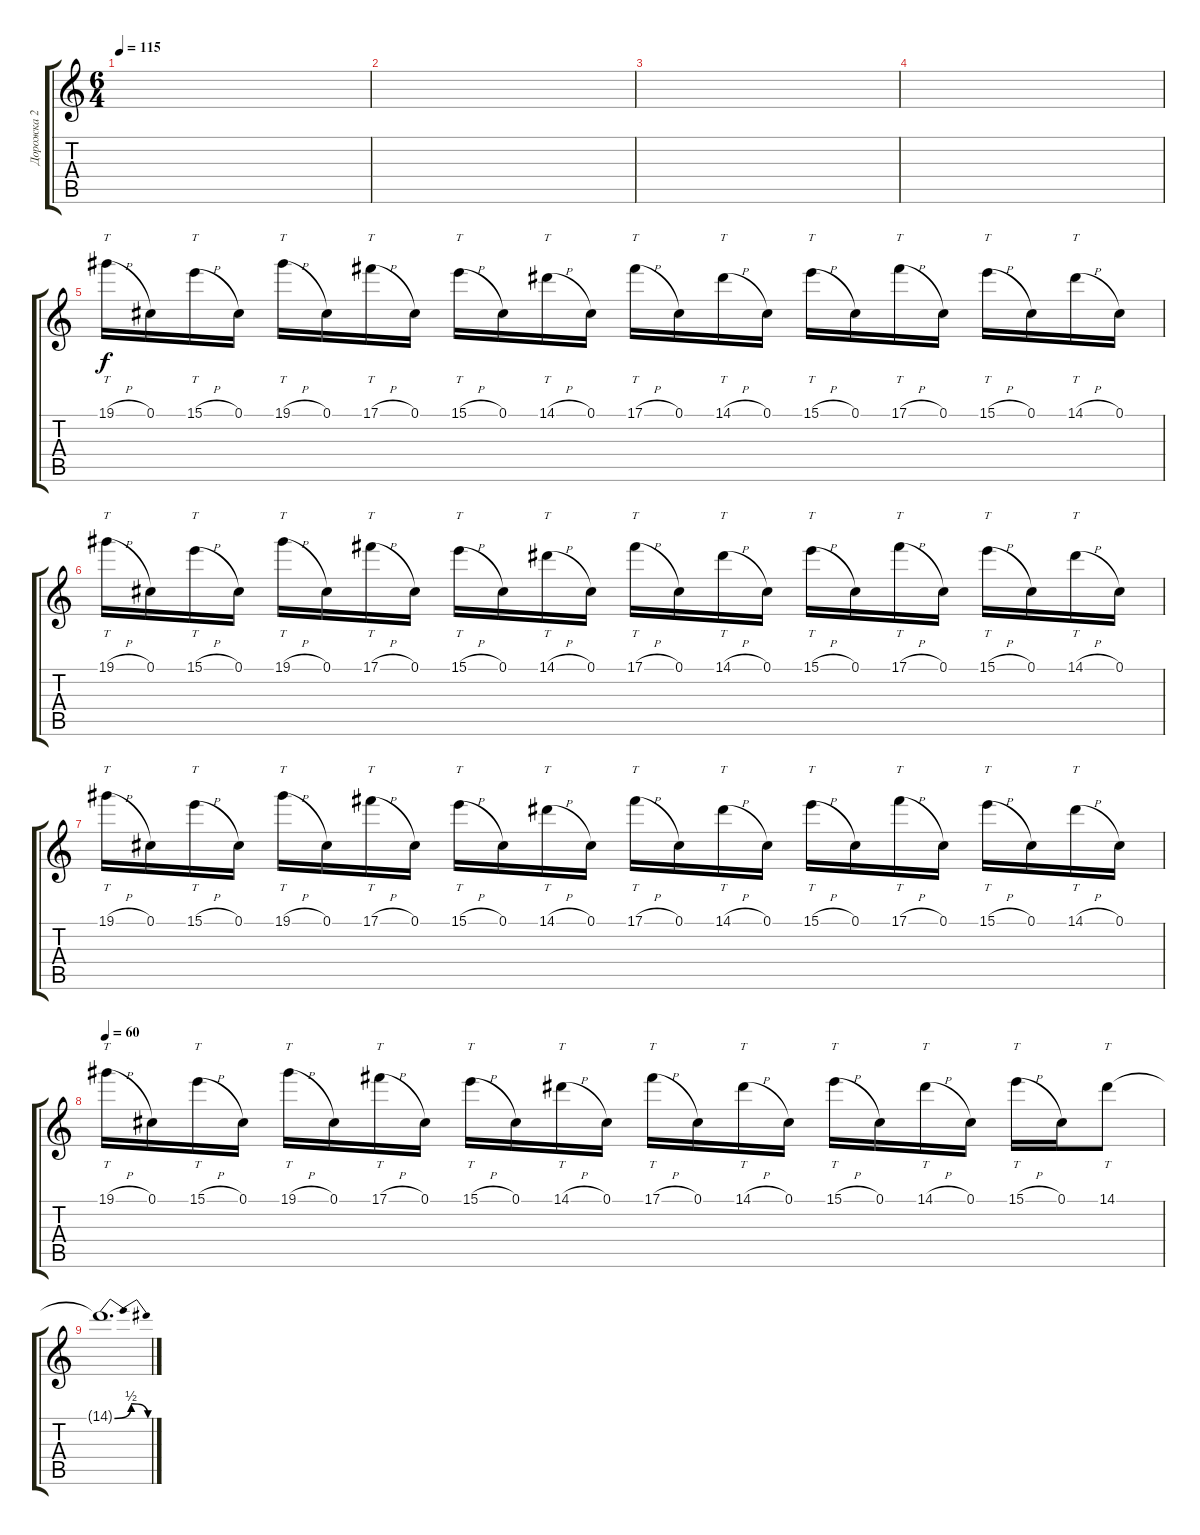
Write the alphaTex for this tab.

\track ("Дорожка 2" "Дорожка 2") {instrument overdrivenguitar}
\staff {score tabs}
\tuning (Db4 Ab3 E3 B2 Gb2 Db2) {hide}
\ts (6 4)
\tempo 115
\clef g2
\ks c
|
|
|
|
19.1{h}.16{tt} 0.1.16 15.1{h}.16{tt} 0.1.16 19.1{h}.16{tt} 0.1.16 17.1{h}.16{tt} 0.1.16 15.1{h}.16{tt} 0.1.16 14.1{h}.16{tt} 0.1.16 17.1{h}.16{tt} 0.1.16 14.1{h}.16{tt} 0.1.16 15.1{h}.16{tt} 0.1.16 17.1{h}.16{tt} 0.1.16 15.1{h}.16{tt} 0.1.16 14.1{h}.16{tt} 0.1.16 |
19.1{h}.16{tt} 0.1.16 15.1{h}.16{tt} 0.1.16 19.1{h}.16{tt} 0.1.16 17.1{h}.16{tt} 0.1.16 15.1{h}.16{tt} 0.1.16 14.1{h}.16{tt} 0.1.16 17.1{h}.16{tt} 0.1.16 14.1{h}.16{tt} 0.1.16 15.1{h}.16{tt} 0.1.16 17.1{h}.16{tt} 0.1.16 15.1{h}.16{tt} 0.1.16 14.1{h}.16{tt} 0.1.16 |
19.1{h}.16{tt} 0.1.16 15.1{h}.16{tt} 0.1.16 19.1{h}.16{tt} 0.1.16 17.1{h}.16{tt} 0.1.16 15.1{h}.16{tt} 0.1.16 14.1{h}.16{tt} 0.1.16 17.1{h}.16{tt} 0.1.16 14.1{h}.16{tt} 0.1.16 15.1{h}.16{tt} 0.1.16 17.1{h}.16{tt} 0.1.16 15.1{h}.16{tt} 0.1.16 14.1{h}.16{tt} 0.1.16 |
\tempo 60
19.1{h}.16{tt} 0.1.16 15.1{h}.16{tt} 0.1.16 19.1{h}.16{tt} 0.1.16 17.1{h}.16{tt} 0.1.16 15.1{h}.16{tt} 0.1.16 14.1{h}.16{tt} 0.1.16 17.1{h}.16{tt} 0.1.16 14.1{h}.16{tt} 0.1.16 15.1{h}.16{tt} 0.1.16 14.1{h}.16{tt} 0.1.16 15.1{h}.16{tt} 0.1.16 14.1.8{tt} |
14.1{be (bendrelease 0 0 15 2 30 2 60 0) t}.1{d volume 0}
